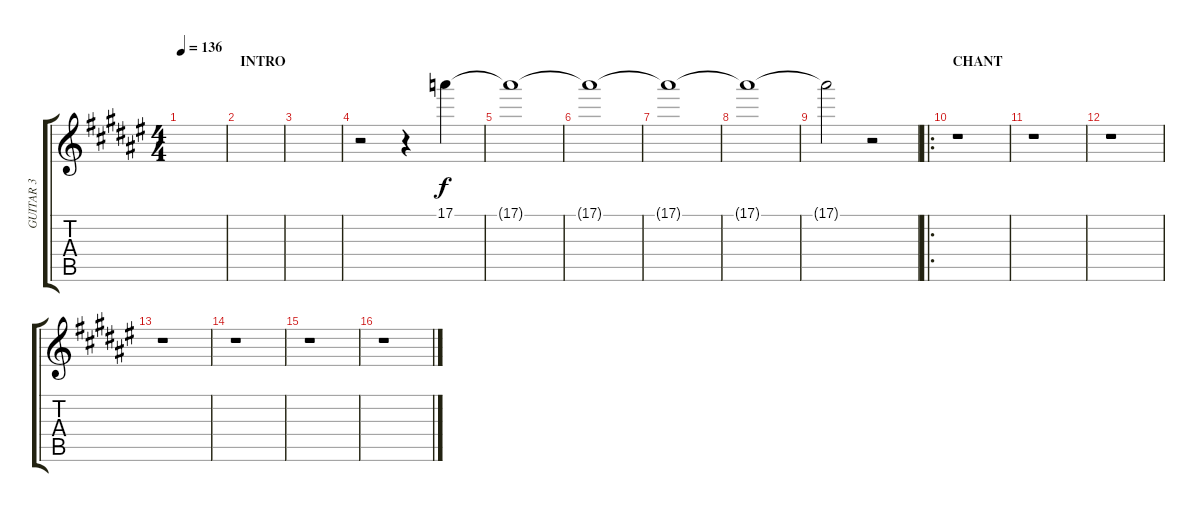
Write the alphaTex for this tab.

\track ("GUITAR 3" "GUITAR 3") {instrument distortionguitar}
\staff {score tabs}
\tuning (E4 B3 G3 D3 A2 E2) {hide}
\ts (4 4)
\tempo 136
\clef g2
\ks f#
|
\section ("" "INTRO")
|
|
r.2 r.4 17.1.4{volume 8 balance 3} |
17.1{t}.1 |
17.1{t}.1 |
17.1{t}.1 |
17.1{t}.1 |
17.1{t}.2 r.2 |
\ro
\section ("" "CHANT")
r.1 |
r.1 |
r.1 |
r.1 |
r.1 |
r.1 |
r.1
